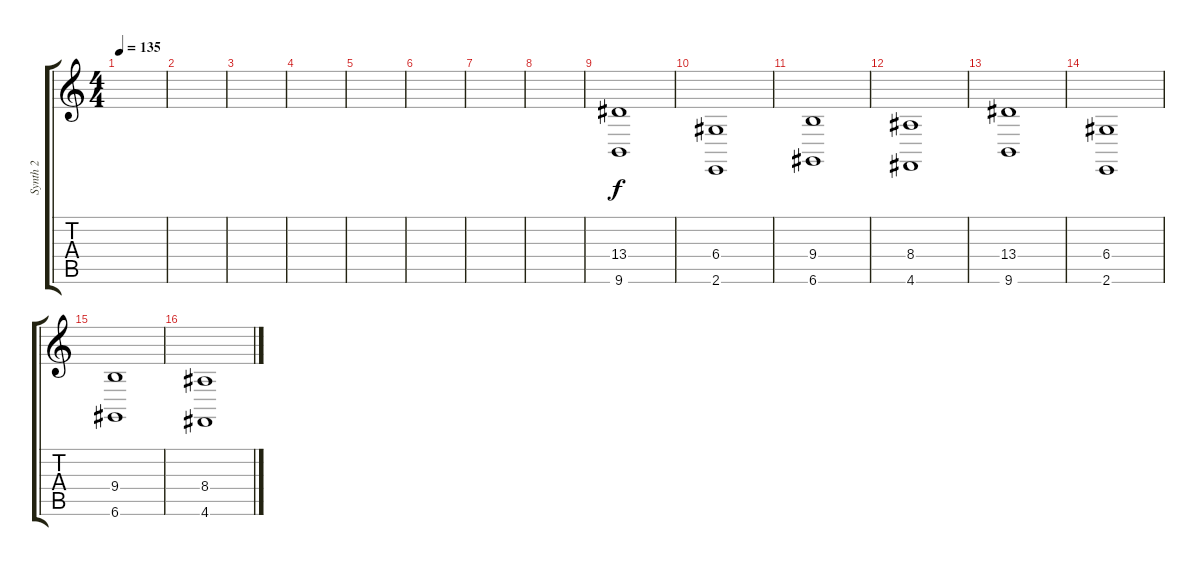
\track ("Synth 2" "Synth 2") {instrument lead2sawtooth}
\staff {score tabs}
\tuning (E4 B3 G3 D3 A2 D2) {hide}
\ts (4 4)
\tempo 135
\clef g2
\ks c
|
|
|
|
|
|
|
|
(13.4 9.6).1 |
(6.4 2.6).1 |
(9.4 6.6).1 |
(8.4 4.6).1 |
(13.4 9.6).1 |
(6.4 2.6).1 |
(9.4 6.6).1 |
(8.4 4.6).1
